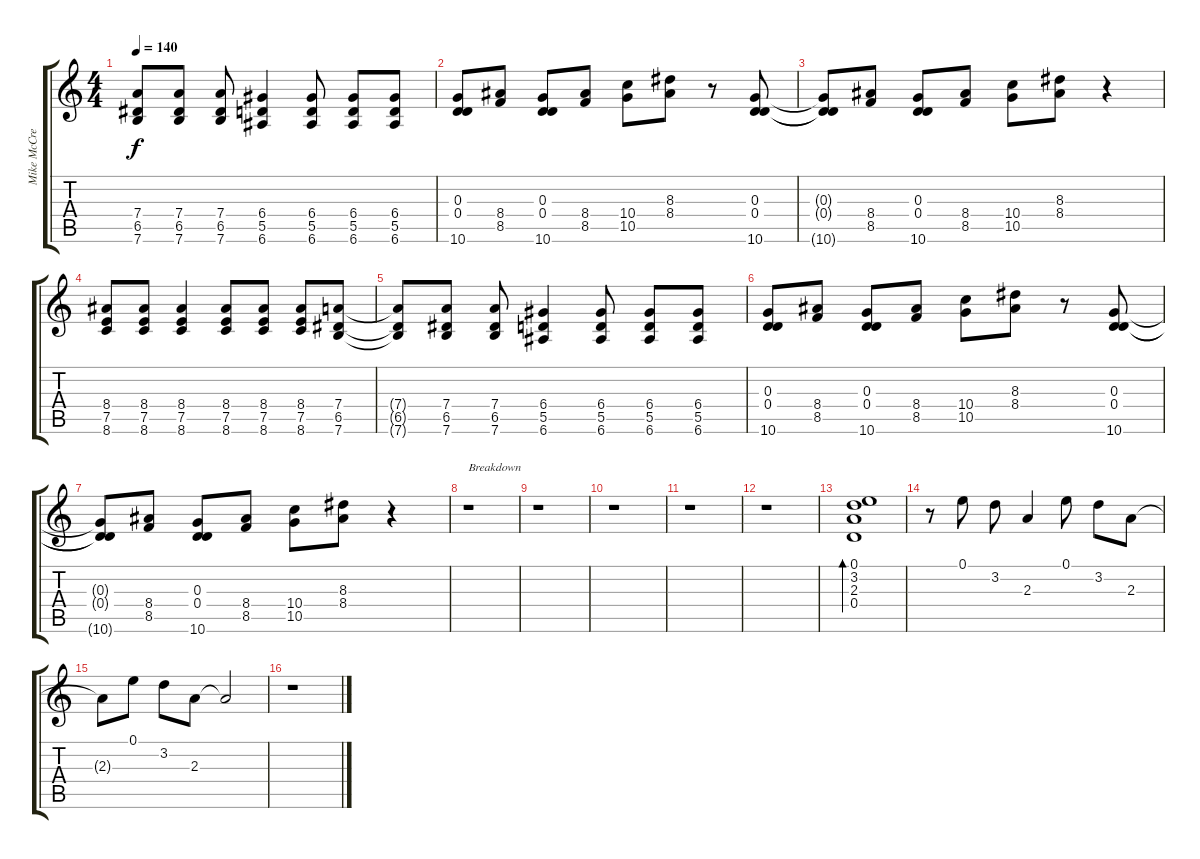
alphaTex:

\track ("Mike McCready" "Mike McCre") {instrument distortionguitar}
\staff {score tabs}
\tuning (E4 B3 G3 D3 A2 E2) {hide}
\ts (4 4)
\tempo 140
\clef g2
\ks c
(7.4{t} 6.5{t} 7.6{t}).8{dy f} (7.4 6.5 7.6).8 (7.4 6.5 7.6).8 (6.4 5.5 6.6).4 (6.4 5.5 6.6).8 (6.4 5.5 6.6).8 (6.4 5.5 6.6).8 |
(0.3 0.4 10.6).8 (8.4 8.5).8 (0.3 0.4 10.6).8 (8.4 8.5).8 (10.4 10.5).8 (8.3 8.4).8 r.8 (0.3 0.4 10.6).8 |
(0.3{t} 0.4{t} 10.6{t}).8 (8.4 8.5).8 (0.3 0.4 10.6).8 (8.4 8.5).8 (10.4 10.5).8 (8.3 8.4).8 r.4 |
(8.4 7.5 8.6).8 (8.4 7.5 8.6).8 (8.4 7.5 8.6).4 (8.4 7.5 8.6).8 (8.4 7.5 8.6).8 (8.4 7.5 8.6).8 (7.4 6.5 7.6).8 |
(7.4{t} 6.5{t} 7.6{t}).8 (7.4 6.5 7.6).8 (7.4 6.5 7.6).8 (6.4 5.5 6.6).4 (6.4 5.5 6.6).8 (6.4 5.5 6.6).8 (6.4 5.5 6.6).8 |
(0.3 0.4 10.6).8 (8.4 8.5).8 (0.3 0.4 10.6).8 (8.4 8.5).8 (10.4 10.5).8 (8.3 8.4).8 r.8 (0.3 0.4 10.6).8 |
(0.3{t} 0.4{t} 10.6{t}).8 (8.4 8.5).8 (0.3 0.4 10.6).8 (8.4 8.5).8 (10.4 10.5).8 (8.3 8.4).8 r.4 |
r.1{txt "Breakdown"} |
r.1 |
r.1 |
r.1 |
r.1 |
(0.1 3.2 2.3 0.4).1{bd 480} |
r.8 0.1.8 3.2.8 2.3.4 0.1.8 3.2.8 2.3.8 |
2.3{t}.8 0.1.8 3.2.8 2.3.8 2.3{t}.2 |
r.1
